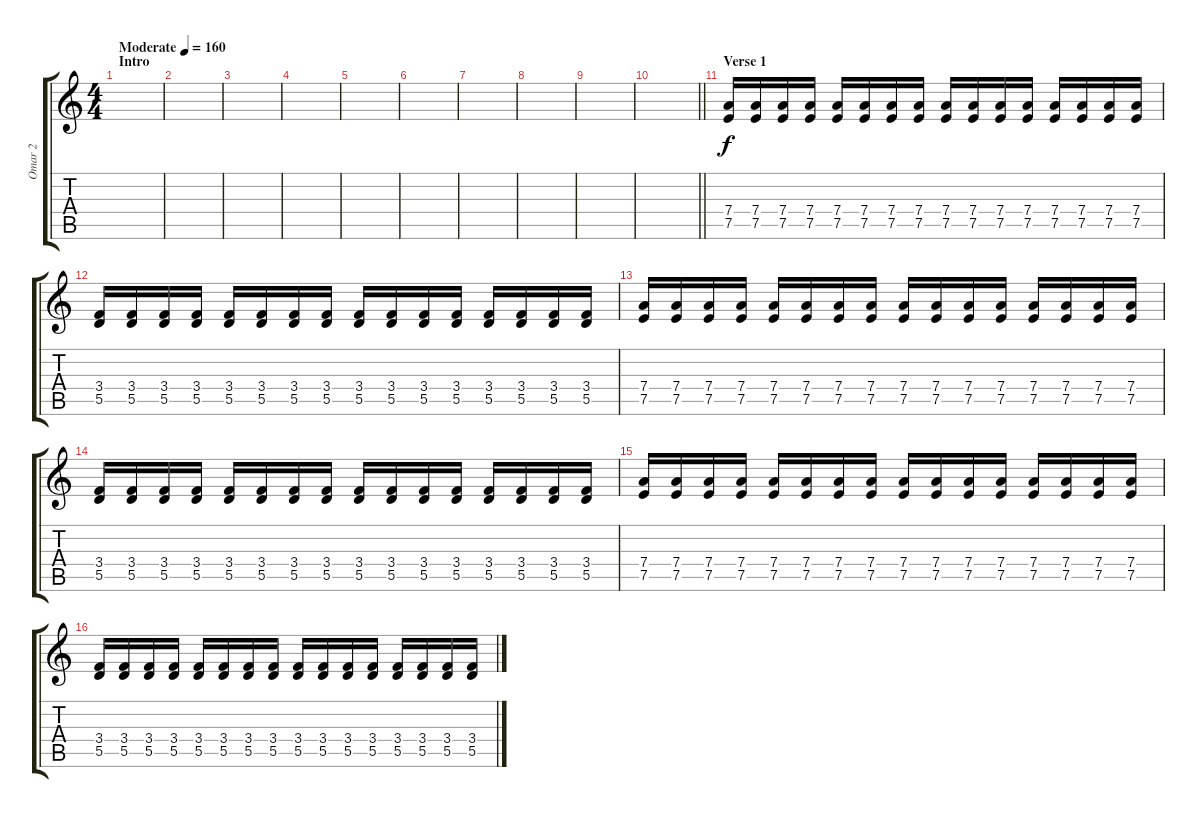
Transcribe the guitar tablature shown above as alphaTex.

\track ("Omar 2" "Omar 2") {instrument distortionguitar}
\staff {score tabs}
\tuning (E4 B3 G3 D3 A2 E2) {hide}
\ts (4 4)
\section ("" "Intro")
\tempo (160 "Moderate")
\clef g2
\ks c
|
|
|
|
|
|
|
|
|
\barLineRight lightlight
|
\section ("" "Verse 1")
(7.4 7.5).16 (7.4 7.5).16 (7.4 7.5).16 (7.4 7.5).16 (7.4 7.5).16 (7.4 7.5).16 (7.4 7.5).16 (7.4 7.5).16 (7.4 7.5).16 (7.4 7.5).16 (7.4 7.5).16 (7.4 7.5).16 (7.4 7.5).16 (7.4 7.5).16 (7.4 7.5).16 (7.4 7.5).16 |
(3.4 5.5).16 (3.4 5.5).16 (3.4 5.5).16 (3.4 5.5).16 (3.4 5.5).16 (3.4 5.5).16 (3.4 5.5).16 (3.4 5.5).16 (3.4 5.5).16 (3.4 5.5).16 (3.4 5.5).16 (3.4 5.5).16 (3.4 5.5).16 (3.4 5.5).16 (3.4 5.5).16 (3.4 5.5).16 |
(7.4 7.5).16 (7.4 7.5).16 (7.4 7.5).16 (7.4 7.5).16 (7.4 7.5).16 (7.4 7.5).16 (7.4 7.5).16 (7.4 7.5).16 (7.4 7.5).16 (7.4 7.5).16 (7.4 7.5).16 (7.4 7.5).16 (7.4 7.5).16 (7.4 7.5).16 (7.4 7.5).16 (7.4 7.5).16 |
(3.4 5.5).16 (3.4 5.5).16 (3.4 5.5).16 (3.4 5.5).16 (3.4 5.5).16 (3.4 5.5).16 (3.4 5.5).16 (3.4 5.5).16 (3.4 5.5).16 (3.4 5.5).16 (3.4 5.5).16 (3.4 5.5).16 (3.4 5.5).16 (3.4 5.5).16 (3.4 5.5).16 (3.4 5.5).16 |
(7.4 7.5).16 (7.4 7.5).16 (7.4 7.5).16 (7.4 7.5).16 (7.4 7.5).16 (7.4 7.5).16 (7.4 7.5).16 (7.4 7.5).16 (7.4 7.5).16 (7.4 7.5).16 (7.4 7.5).16 (7.4 7.5).16 (7.4 7.5).16 (7.4 7.5).16 (7.4 7.5).16 (7.4 7.5).16 |
(3.4 5.5).16 (3.4 5.5).16 (3.4 5.5).16 (3.4 5.5).16 (3.4 5.5).16 (3.4 5.5).16 (3.4 5.5).16 (3.4 5.5).16 (3.4 5.5).16 (3.4 5.5).16 (3.4 5.5).16 (3.4 5.5).16 (3.4 5.5).16 (3.4 5.5).16 (3.4 5.5).16 (3.4 5.5).16
